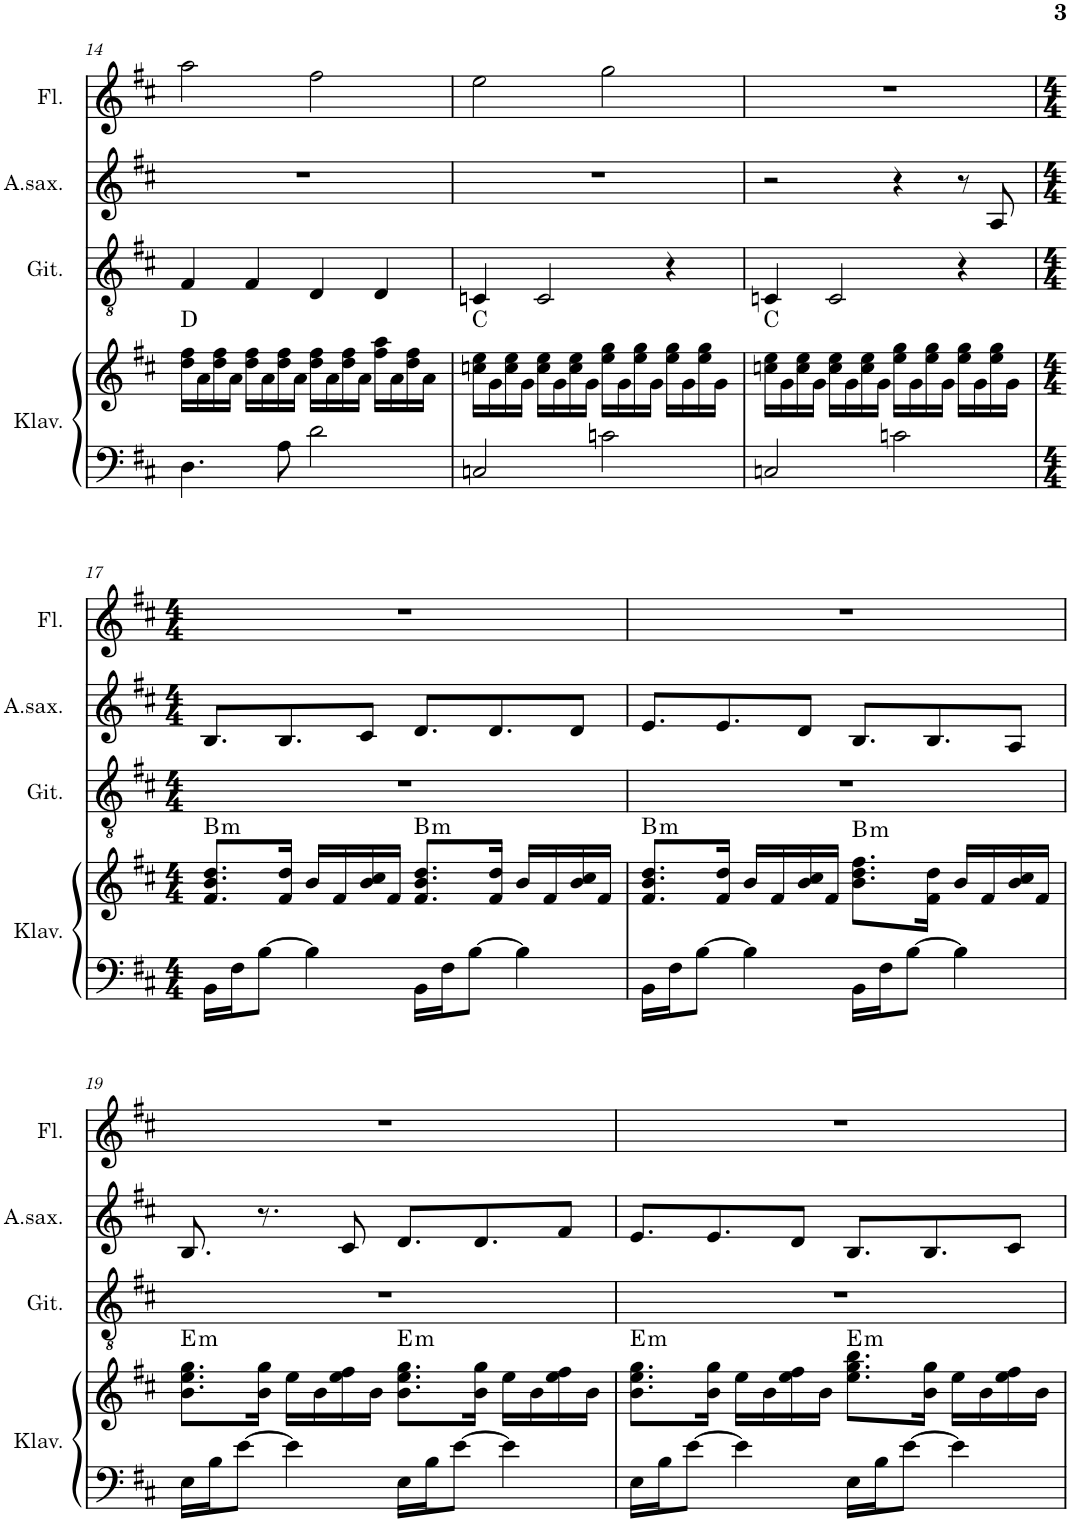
**kern	**kern	**harte	**kern	**kern	**kern
*part4	*part4	*part4	*part3	*part2	*part1
*staff5	*staff4	*	*staff3	*staff2	*staff1
*I"Klavier	*	*	*I"Akustische Gitarre	*I"Altsaxophon	*I"Flöte
*I'Klav.	*	*	*I'Git.	*I'A.sax.	*I'Fl.
!!LO:PB:g=z
*clefF4	*clefG2	*	*clefGv2	*clefG2	*clefG2
*	*	*	*	*ITrd5c9	*
*k[f#c#]	*k[f#c#]	*	*k[f#c#]	*k[f#c#]	*k[f#c#]
*M4/4	*M4/4	*	*M4/4	*M4/4	*M4/4
=14	=14	=14	=14	=14	=14
4.D\	16dd\ 16ff#\LL	D:maj	4F#/	1r	2aa\
.	16a\	.	.	.	.
.	16dd\ 16ff#\	.	.	.	.
.	16a\JJ	.	.	.	.
.	16dd\ 16ff#\LL	.	4F#/	.	.
.	16a\	.	.	.	.
8A\	16dd\ 16ff#\	.	.	.	.
.	16a\JJ	.	.	.	.
2d\	16dd\ 16ff#\LL	.	4D/	.	2ff#\
.	16a\	.	.	.	.
.	16dd\ 16ff#\	.	.	.	.
.	16a\JJ	.	.	.	.
.	16ff#\ 16aa\LL	.	4D/	.	.
.	16a\	.	.	.	.
.	16dd\ 16ff#\	.	.	.	.
.	16a\JJ	.	.	.	.
=15	=15	=15	=15	=15	=15
2Cn/	16ccn\ 16ee\LL	C:maj	4Cn/	1r	2ee\
.	16g\	.	.	.	.
.	16cc\ 16ee\	.	.	.	.
.	16g\JJ	.	.	.	.
.	16cc\ 16ee\LL	.	2C/	.	.
.	16g\	.	.	.	.
.	16cc\ 16ee\	.	.	.	.
.	16g\JJ	.	.	.	.
2cn\	16ee\ 16gg\LL	.	.	.	2gg\
.	16g\	.	.	.	.
.	16ee\ 16gg\	.	.	.	.
.	16g\JJ	.	.	.	.
.	16ee\ 16gg\LL	.	4r	.	.
.	16g\	.	.	.	.
.	16ee\ 16gg\	.	.	.	.
.	16g\JJ	.	.	.	.
=16	=16	=16	=16	=16	=16
2Cn/	16ccn\ 16ee\LL	C:maj	4Cn/	2r	1r
.	16g\	.	.	.	.
.	16cc\ 16ee\	.	.	.	.
.	16g\JJ	.	.	.	.
.	16cc\ 16ee\LL	.	2C/	.	.
.	16g\	.	.	.	.
.	16cc\ 16ee\	.	.	.	.
.	16g\JJ	.	.	.	.
2cn\	16ee\ 16gg\LL	.	.	4r	.
.	16g\	.	.	.	.
.	16ee\ 16gg\	.	.	.	.
.	16g\JJ	.	.	.	.
.	16ee\ 16gg\LL	.	4r	8r	.
.	16g\	.	.	.	.
.	16ee\ 16gg\	.	.	8A/	.
.	16g\JJ	.	.	.	.
!!LO:LB:g=z
=17	=17	=17	=17	=17	=17
*M4/4	*M4/4	*	*M4/4	*M4/4	*M4/4
!	!	!LO:H:kt=m	!	!	!
16BB\LL	8.f#/ 8.b/ 8.dd/L	B:min	1r	8.B/L	1r
16F#\J	.	.	.	.	.
[8B\J	.	.	.	.	.
.	16f#/ 16dd/Jk	.	.	8.B/	.
4B\]	16b/LL	.	.	.	.
.	16f#/	.	.	.	.
.	16b/ 16cc#/	.	.	8c#/J	.
.	16f#/JJ	.	.	.	.
!	!	!LO:H:kt=m	!	!	!
16BB\LL	8.f#/ 8.b/ 8.dd/L	B:min	.	8.d/L	.
16F#\J	.	.	.	.	.
[8B\J	.	.	.	.	.
.	16f#/ 16dd/Jk	.	.	8.d/	.
4B\]	16b/LL	.	.	.	.
.	16f#/	.	.	.	.
.	16b/ 16cc#/	.	.	8d/J	.
.	16f#/JJ	.	.	.	.
=18	=18	=18	=18	=18	=18
!	!	!LO:H:kt=m	!	!	!
16BB\LL	8.f#/ 8.b/ 8.dd/L	B:min	1r	8.e/L	1r
16F#\J	.	.	.	.	.
[8B\J	.	.	.	.	.
.	16f#/ 16dd/Jk	.	.	8.e/	.
4B\]	16b/LL	.	.	.	.
.	16f#/	.	.	.	.
.	16b/ 16cc#/	.	.	8d/J	.
.	16f#/JJ	.	.	.	.
!	!	!LO:H:kt=m	!	!	!
16BB\LL	8.b\ 8.dd\ 8.ff#\L	B:min	.	8.B/L	.
16F#\J	.	.	.	.	.
[8B\J	.	.	.	.	.
.	16f#\ 16dd\Jk	.	.	8.B/	.
4B\]	16b/LL	.	.	.	.
.	16f#/	.	.	.	.
.	16b/ 16cc#/	.	.	8A/J	.
.	16f#/JJ	.	.	.	.
!!LO:LB:g=z
=19	=19	=19	=19	=19	=19
!	!	!LO:H:kt=m	!	!	!
16E\LL	8.b\ 8.ee\ 8.gg\L	E:min	1r	8.B/	1r
16B\J	.	.	.	.	.
[8e\J	.	.	.	.	.
.	16b\ 16gg\Jk	.	.	8.r	.
4e\]	16ee\LL	.	.	.	.
.	16b\	.	.	.	.
.	16ee\ 16ff#\	.	.	8c#/	.
.	16b\JJ	.	.	.	.
!	!	!LO:H:kt=m	!	!	!
16E\LL	8.b\ 8.ee\ 8.gg\L	E:min	.	8.d/L	.
16B\J	.	.	.	.	.
[8e\J	.	.	.	.	.
.	16b\ 16gg\Jk	.	.	8.d/	.
4e\]	16ee\LL	.	.	.	.
.	16b\	.	.	.	.
.	16ee\ 16ff#\	.	.	8f#/J	.
.	16b\JJ	.	.	.	.
=20	=20	=20	=20	=20	=20
!	!	!LO:H:kt=m	!	!	!
16E\LL	8.b\ 8.ee\ 8.gg\L	E:min	1r	8.e/L	1r
16B\J	.	.	.	.	.
[8e\J	.	.	.	.	.
.	16b\ 16gg\Jk	.	.	8.e/	.
4e\]	16ee\LL	.	.	.	.
.	16b\	.	.	.	.
.	16ee\ 16ff#\	.	.	8d/J	.
.	16b\JJ	.	.	.	.
!	!	!LO:H:kt=m	!	!	!
16E\LL	8.ee\ 8.gg\ 8.bb\L	E:min	.	8.B/L	.
16B\J	.	.	.	.	.
[8e\J	.	.	.	.	.
.	16b\ 16gg\Jk	.	.	8.B/	.
4e\]	16ee\LL	.	.	.	.
.	16b\	.	.	.	.
.	16ee\ 16ff#\	.	.	8c#/J	.
.	16b\JJ	.	.	.	.
=	=	=	=	=	=
*-	*-	*-	*-	*-	*-
